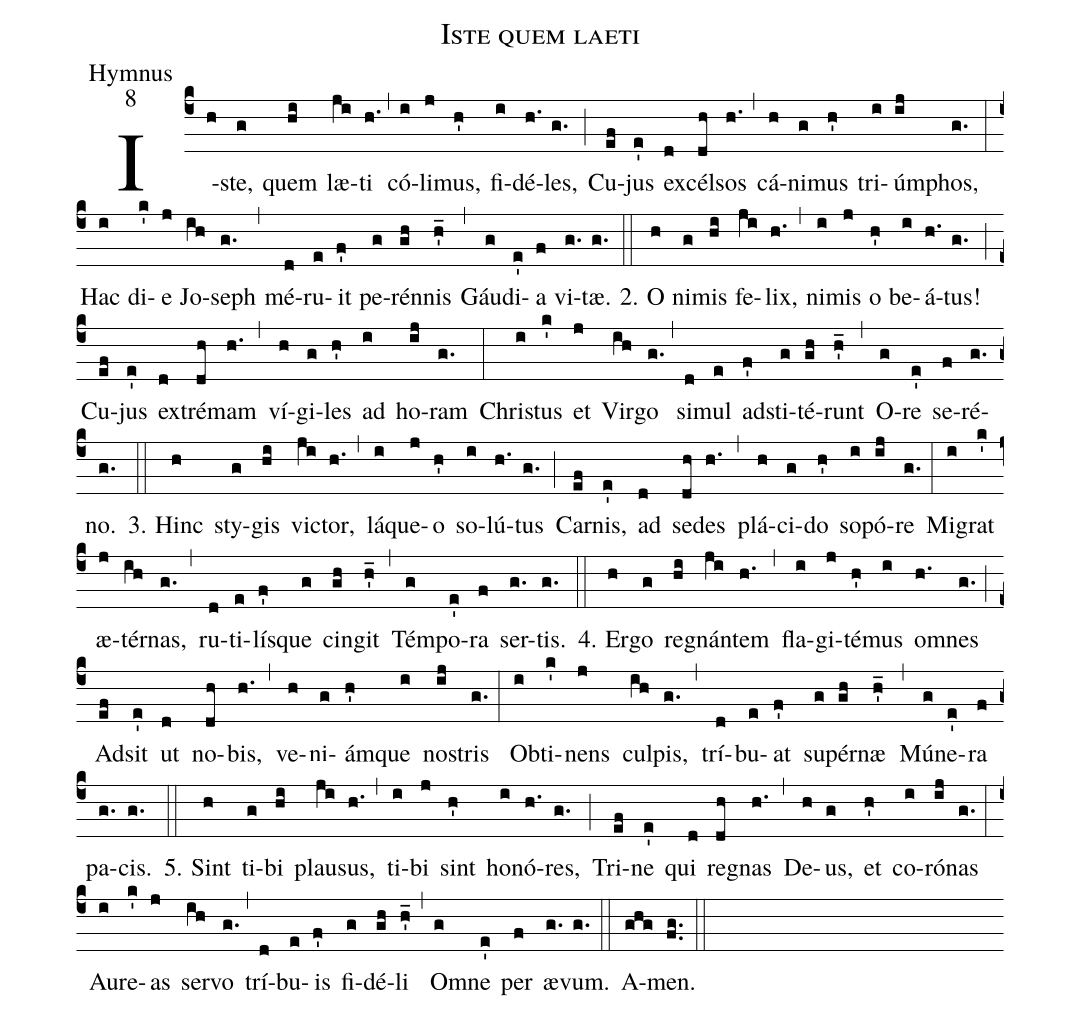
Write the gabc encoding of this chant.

name:Iste quem laeti;
office-part:Hymnus;
mode:8;
%%
(c4) I(h)ste,(g) quem(hi) læ(ji)ti(h.) (,) có(i)li(j)mus,(h') fi(i)dé(h.)les,(g.) (;)
Cu(ef)jus(e') ex(d)cél(dh)sos(h.) (,) cá(h)ni(g)mus(h') tri(i)úm(ij)phos,(g.) (:)
Hac(i) di(k')e(j) Jo(ih)seph(g.) (,) mé(d)ru(e)it(f') pe(g)rén(gh)nis(h'_) (,)
Gáu(g)di(e')a(f) vi(g.)tæ.(g.) (::)

2. O(h) ni(g)mis(hi) fe(ji)lix,(h.) (,) ni(i)mis(j) o(h') be(i)á(h.)tus!(g.) (;)
Cu(ef)jus(e') ex(d)tré(dh)mam(h.) (,) ví(h)gi(g)les(h') ad(i) ho(ij)ram(g.) (:)
Chri(i)stus(k') et(j) Vir(ih)go(g.) (,) si(d)mul(e) ad(f')sti(g)té(gh)runt(h'_) (,)
O(g)re(e') se(f)ré(g.)no.(g.) (::)

3. Hinc(h) sty(g)gis(hi) vi(ji)ctor,(h.) (,) lá(i)que(j)o(h') so(i)lú(h.)tus(g.) (;)
Car(ef)nis,(e') ad(d) se(dh)des(h.) (,) plá(h)ci(g)do(h') so(i)pó(ij)re(g.) (:)
Mi(i)grat(k') æ(j)tér(ih)nas,(g.) (,) ru(d)ti(e)lís(f')que(g) cin(gh)git(h'_) (,)
Tém(g)po(e')ra(f) ser(g.)tis.(g.) (::)

4. Er(h)go(g) re(hi)gnán(ji)tem(h.) (,) fla(i)gi(j)té(h')mus(i) o(h.)mnes(g.) (;)
Ad(ef)sit(e') ut(d) no(dh)bis,(h.) (,) ve(h)ni(g)ám(h')que(i) no(ij)stris(g.) (:)
Ob(i)ti(k')nens(j) cul(ih)pis,(g.) (,) trí(d)bu(e)at(f') su(g)pér(gh)næ(h'_) (,)
Mú(g)ne(e')ra(f) pa(g.)cis.(g.) (::)

5. Sint(h) ti(g)bi(hi) plau(ji)sus,(h.) (,) ti(i)bi(j) sint(h') ho(i)nó(h.)res,(g.) (;)
Tri(ef)ne(e') qui(d) re(dh)gnas(h.) (,) De(h)us,(g) et(h') co(i)ró(ij)nas(g.) (:)
Au(i)re(k')as(j) ser(ih)vo(g.) (,) trí(d)bu(e)is(f') fi(g)dé(gh)li(h'_) (,)
O(g)mne(e') per(f) æ(g.)vum.(g.) (::)

A(ghg)men.(fg..) (::)
